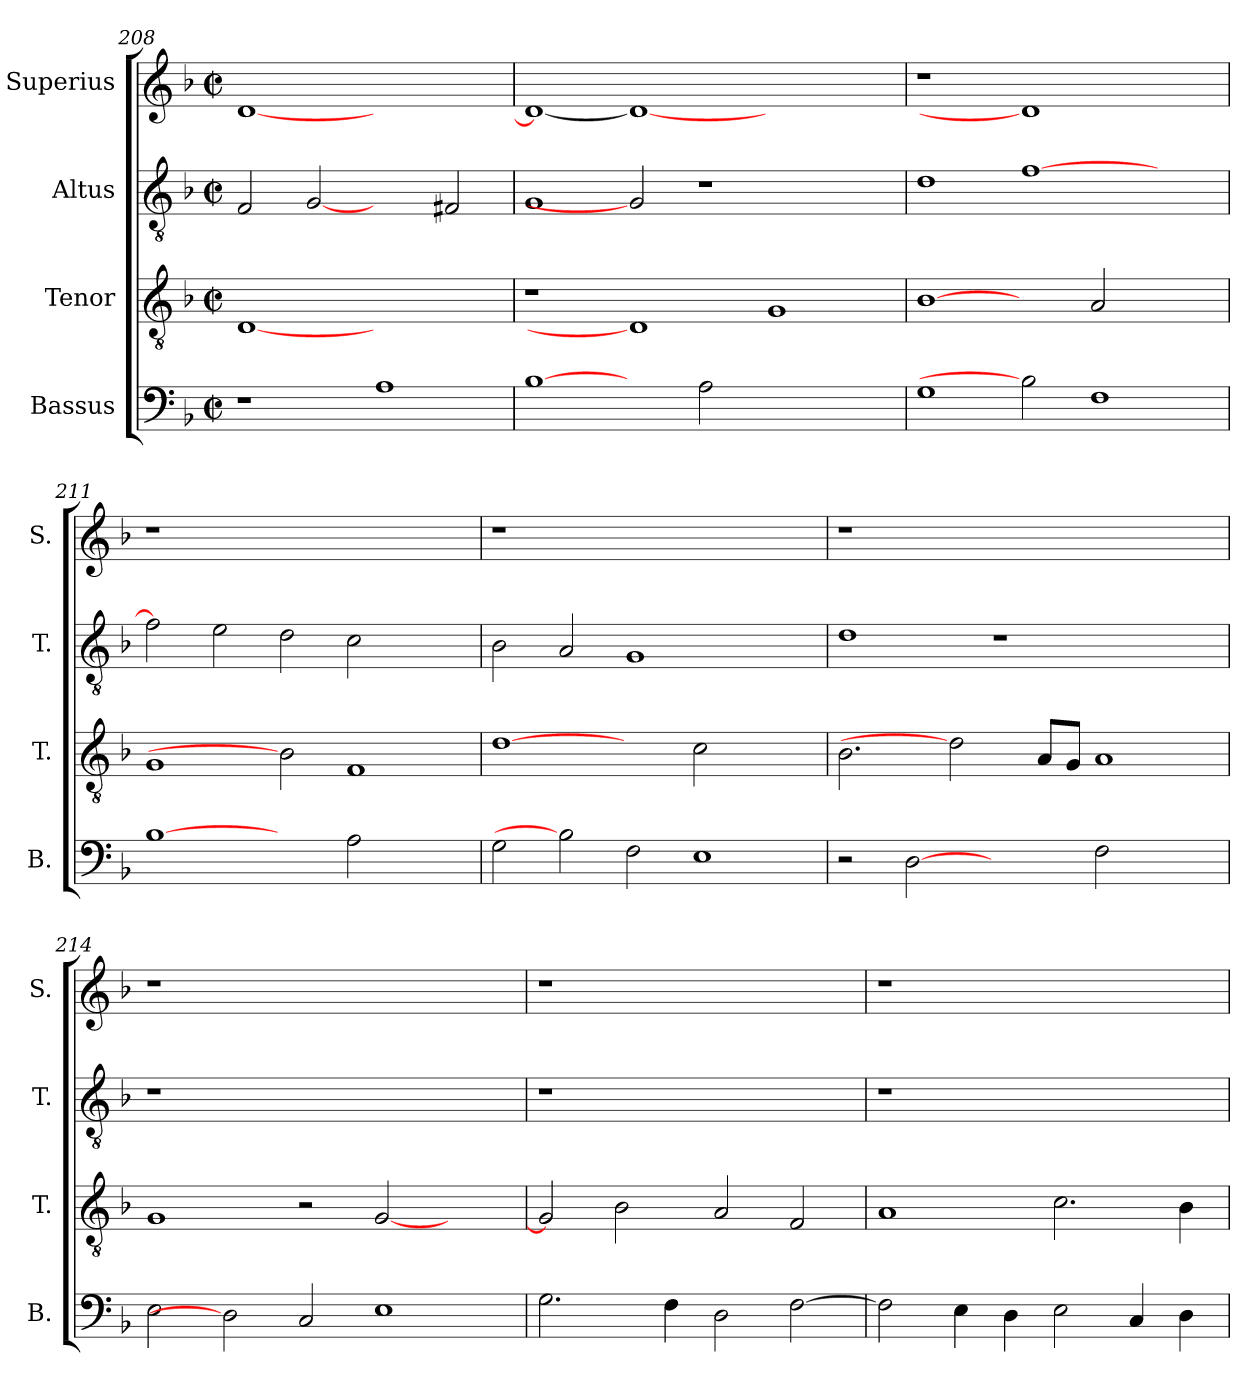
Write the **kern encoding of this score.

**kern	**kern	**kern	**kern
*part4	*part3	*part2	*part1
*staff4	*staff3	*staff2	*staff1
*I"Bassus	*I"Tenor	*I"Altus	*I"Superius
*I'B.	*I'T.	*I'T.	*I'S.
*clefF4	*clefGv2	*clefGv2	*clefG2
*	*ITrd7c12	*ITrd7c12	*
*k[b-]	*k[b-]	*k[b-]	*k[b-]
*F:	*F:	*F:	*F:
*M2/2	*M2/2	*M2/2	*M2/2
*met(c|)	*met(c|)	*met(c|)	*met(c|)
=208	=208	=208	=208
1r	[1DDi	2FFi/	[<1di
.	.	[2GGi	.
1Ai	1ryy	2ryy	1ryy
.	.	2FF#Xi/	.
=209	=209	=209	=209
[1B-i	1r	1GGi	1di_<
2ryy	1DDi]	2GGi]	1di_
2Ai\	.	1r	.
1ryy	1GGi	.	1ryy
.	.	2ryy	.
=210	=210	=210	=210
!	!	!	!LO:N:vis=1
1Gi	[1BB-i	1Di	1r
2B-i]	2ryy	[>1Fi	1di]
1Fi	2AAi/	.	.
.	2ryy	2ryy	2ryy
!!LO:PB:g=z
=211	=211	=211	=211
!	!	!	!LO:N:vis=1
[1B-i	1GGi	2Fi\]	1r
.	.	2Ei\	.
2ryy	2BB-i]	2Di\	1.ryy
2Ai\	1FFi	2Ci\	.
2ryy	.	2ryy	.
=212	=212	=212	=212
!	!	!	!LO:N:vis=1
2Gi\	[1Di	2BB-i\	1r
2B-i]	.	2AAi/	.
2Fi\	2ryy	1GGi	1.ryy
1Ei	2Ci\	.	.
.	2ryy	2ryy	.
=213	=213	=213	=213
!	!	!	!LO:N:vis=1
2r	2.BB-i\	1Di	1r
[2Di	.	.	.
.	2Di]	.	.
2ryy	.	1r	1.ryy
.	8AAi/L	.	.
.	8GGi/J	.	.
2Fi\	1AAi	.	.
2ryy	.	2ryy	.
=214	=214	=214	=214
!	!	!LO:N:vis=1	!LO:N:vis=1
2Ei\	1GGi	1r	1r
2Di]	.	.	.
2Ci/	2r	1.ryy	1.ryy
1Ei	[<2GGi/	.	.
.	2ryy	.	.
=215	=215	=215	=215
!	!	!LO:N:vis=1	!LO:N:vis=1
2.Gi\	2GGi/]	1r	1r
.	2BB-i\	.	.
4Fi\	.	.	.
2Di\	2AAi/	1ryy	1ryy
[>2Fi\	2FFi/	.	.
!!LO:LB:g=z
=216	=216	=216	=216
!	!	!LO:N:vis=1	!LO:N:vis=1
2Fi\]	1AAi	1r	1r
4Ei\	.	.	.
4Di\	.	.	.
2Ei\	2.Ci\	1ryy	1ryy
4Ci/	.	.	.
4Di\	4BB-i\	.	.
=	=	=	=
*-	*-	*-	*-
